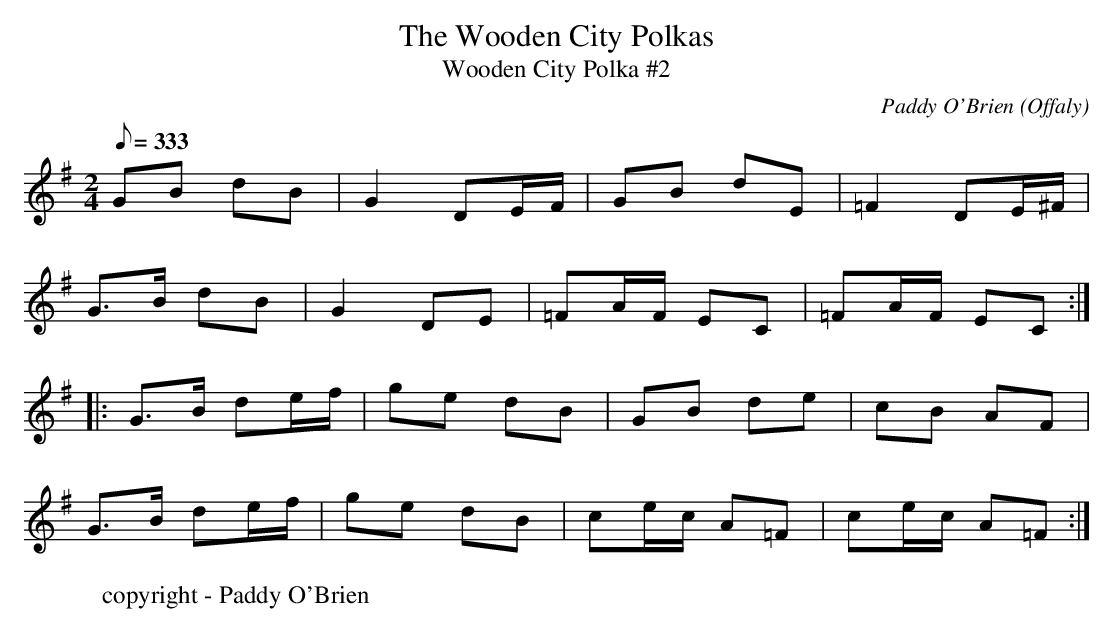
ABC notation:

X:1
T:The Wooden City Polkas
T:Wooden City Polka #2
C:Paddy O'Brien (Offaly)
L:1/8
Q:333
M:2/4
K:G
GB dB|G2 DE/F/|GB dE|=F2 DE/^F/|
G>B dB|G2 DE|=FA/F/ EC|=FA/F/ EC:|
|:G>B de/f/|ge dB|GB de|cB AF|
G>B de/f/|ge dB|ce/c/ A=F|ce/c/ A=F:|
W:copyright - Paddy O'Brien
